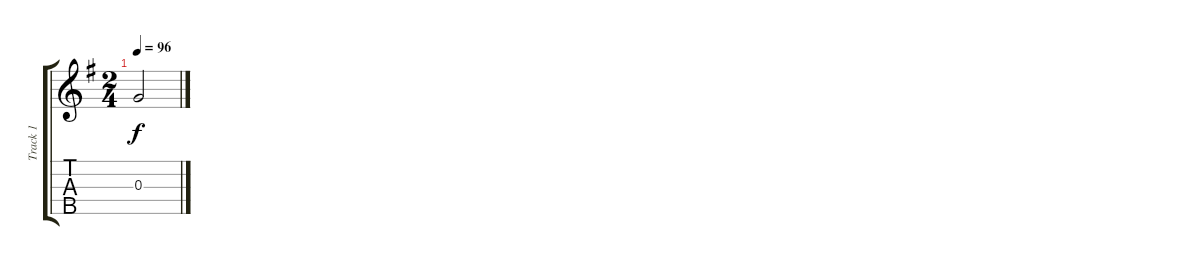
\track ("Track 1" "Track 1") {instrument banjo}
\staff {score tabs}
\tuning (D4 B3 G3 D3 G4) {hide}
\displaytranspose 12
\ts (2 4)
\tempo 96
\clef g2
\ks g
0.3.2{dy f}
